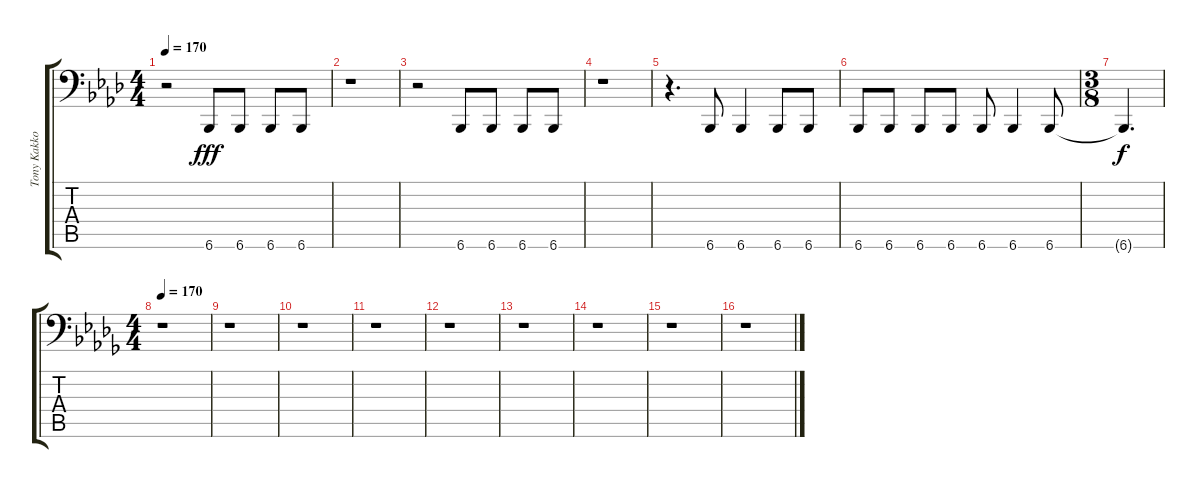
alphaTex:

\track ("Tony Kakko (Synth and Keyboard)" "Tony Kakko") {instrument lead8bassandlead}
\staff {score tabs}
\tuning (E3 B2 G2 D2 A1 E1) {hide}
\ts (4 4)
\tempo 170
\clef f4
\ks ab
r.2{dy fff volume 16 instrument lead2sawtooth} 6.6.8 6.6.8 6.6.8 6.6.8 |
r.1 |
r.2 6.6.8 6.6.8 6.6.8 6.6.8 |
r.1 |
r.4{d} 6.6.8 6.6.4 6.6.8 6.6.8 |
6.6.8 6.6.8 6.6.8 6.6.8 6.6.8 6.6.4 6.6.8 |
\ts (3 8)
6.6{t}.4{d dy f} |
\ts (4 4)
\tempo 170
\ks db
r.1 |
r.1 |
r.1 |
r.1 |
r.1 |
r.1 |
r.1 |
r.1 |
r.1
